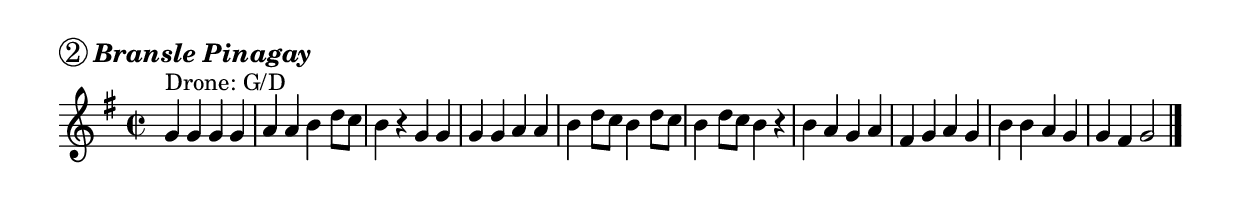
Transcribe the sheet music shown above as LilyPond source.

% ---
% name: Pinagay Bransle
% alt_name: Bransle Pinagay
% dancers: 2@Two or More People

\include "music/include/fb_functions.ly"
%#(set-global-staff-size 18)
\include "english.ly"
%#(set-default-paper-size "letter")



  % PINAGAY
  \score {
    \new Staff \relative c'' {
      \time 2/2
      \key g \major
      g4^\markup{Drone: G/D} g g g a a b d8 c b4 r 
      g4 g g g a a b d8 c b4 d8 c b4 d8 c b4 r4 
      b4 a g a fs g a g b b a g g fs g2 
      \bar "|."
    }

    \header { piece = \markup { \huge \circle  2 \large \italic { \bold{Bransle Pinagay} } } }
    \layout { indent = 0\mm }
  }


\version "2.10.10"  % necessary for upgrading to future LilyPond versions.

